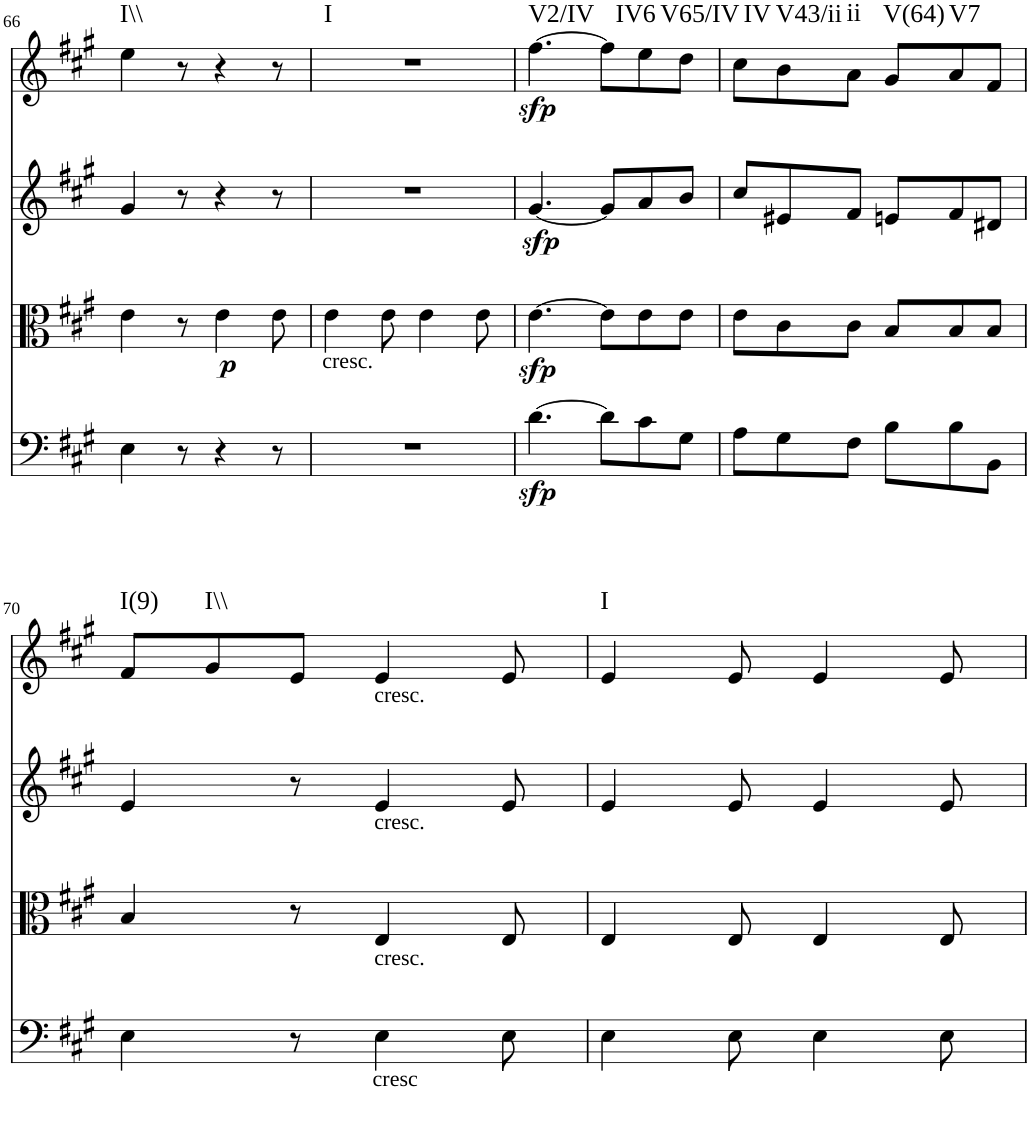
**kern	**dynam	**kern	**dynam	**kern	**dynam	**kern	**dynam	**harte
*part4	*part4	*part3	*part3	*part2	*part2	*part1	*part1	*part1
*staff4	*staff4	*staff3	*staff3	*staff2	*staff2	*staff1	*staff1	*
*I"Violoncello	*	*I"Viola	*	*I"Violin 2	*	*I"Violin 1	*	*
*I'Vc	*	*I'Vla	*	*I'Vln	*	*I'Vln	*	*
!!LO:PB:g=z
*clefF4	*	*clefC3	*	*clefG2	*	*clefG2	*	*
*k[f#c#g#]	*	*k[f#c#g#]	*	*k[f#c#g#]	*	*k[f#c#g#]	*	*
*A:	*	*A:	*	*A:	*	*A:	*	*
*M6/8	*	*M6/8	*	*M6/8	*	*M6/8	*	*
=66	=66	=66	=66	=66	=66	=66	=66	=66
!	!	!	!	!	!	!	!	!LO:H:kt=I\\
4E\	.	4e\	.	4g#/	.	4ee\	.	N
8r	.	8r	.	8r	.	8r	.	.
!	!	!	!LO:DY:b	!	!	!	!	!
4r	.	4e\	p	4r	.	4r	.	.
8r	.	8e\	.	8r	.	8r	.	.
=67	=67	=67	=67	=67	=67	=67	=67	=67
!	!	!LO:TX:b:t=cresc.	!	!	!	!	!	!LO:H:kt=I
2.r	.	4e\	.	2.r	.	2.r	.	N
.	.	8e\	.	.	.	.	.	.
.	.	4e\	.	.	.	.	.	.
.	.	8e\	.	.	.	.	.	.
=68	=68	=68	=68	=68	=68	=68	=68	=68
!	!LO:DY:b	!	!LO:DY:b	!	!LO:DY:b	!	!LO:DY:b	!LO:H:kt=V2/IV
[4.d\	sfp	[4.e\	sfp	[4.g#/	sfp	[4.ff#\	sfp	N
8d\L]	.	8e\L]	.	8g#/L]	.	8ff#\L]	.	.
!	!	!	!	!	!	!	!	!LO:H:kt=IV6
8c#\	.	8e\	.	8a/	.	8ee\	.	N
!	!	!	!	!	!	!	!	!LO:H:kt=V65/IV
8G#\J	.	8e\J	.	8b/J	.	8dd\J	.	N
=69	=69	=69	=69	=69	=69	=69	=69	=69
!	!	!	!	!	!	!	!	!LO:H:kt=IV
8A\L	.	8e\L	.	8cc#/L	.	8cc#\L	.	N
!	!	!	!	!	!	!	!	!LO:H:kt=V43/ii
8G#\	.	8c#\	.	8e#X/	.	8b\	.	N
!	!	!	!	!	!	!	!	!LO:H:kt=ii
8F#\J	.	8c#\J	.	8f#/J	.	8a\J	.	N
!	!	!	!	!	!	!	!	!LO:H:kt=V(64)
8B\L	.	8B/L	.	8en/L	.	8g#/L	.	N
!	!	!	!	!	!	!	!	!LO:H:kt=V7
8B\	.	8B/	.	8f#/	.	8a/	.	N
8BB\J	.	8B/J	.	8d#X/J	.	8f#/J	.	.
!!LO:LB:g=z
=70	=70	=70	=70	=70	=70	=70	=70	=70
!	!	!	!	!	!	!	!	!LO:H:kt=I(9)
4E\	.	4B/	.	4e/	.	8f#/L	.	N
!	!	!	!	!	!	!	!	!LO:H:kt=I\\
.	.	.	.	.	.	8g#/	.	N
8r	.	8r	.	8r	.	8e/J	.	.
!	!	!	!	!	!	!LO:TX:b:t=cresc.	!	!
!	!	!	!	!LO:TX:b:t=cresc.	!	!	!	!
!	!	!LO:TX:b:t=cresc.	!	!	!	!	!	!
!LO:TX:b:t=cresc	!	!	!	!	!	!	!	!
4E\	.	4E/	.	4e/	.	4e/	.	.
8E\	.	8E/	.	8e/	.	8e/	.	.
=71	=71	=71	=71	=71	=71	=71	=71	=71
!	!	!	!	!	!	!	!	!LO:H:kt=I
4E\	.	4E/	.	4e/	.	4e/	.	N
8E\	.	8E/	.	8e/	.	8e/	.	.
4E\	.	4E/	.	4e/	.	4e/	.	.
8E\	.	8E/	.	8e/	.	8e/	.	.
=	=	=	=	=	=	=	=	=
*-	*-	*-	*-	*-	*-	*-	*-	*-
